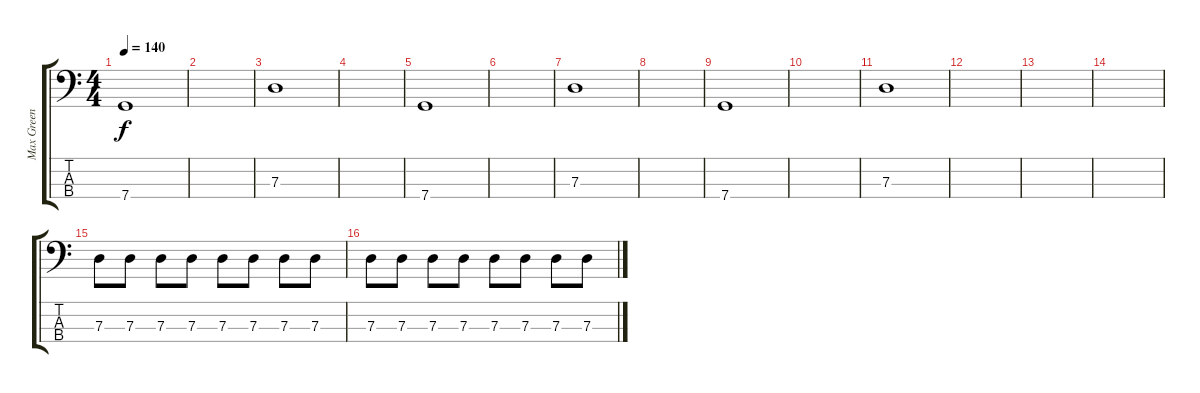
\track ("Max Green" "Max Green") {instrument electricbasspick}
\staff {score tabs}
\tuning (F2 C2 G1 C1) {hide}
\ts (4 4)
\tempo 140
\clef f4
\ks c
7.4.1{dy f} |
|
7.3.1 |
|
7.4.1 |
|
7.3.1 |
|
7.4.1 |
|
7.3.1 |
|
|
|
7.3.8 7.3.8 7.3.8 7.3.8 7.3.8 7.3.8 7.3.8 7.3.8 |
7.3.8 7.3.8 7.3.8 7.3.8 7.3.8 7.3.8 7.3.8 7.3.8
